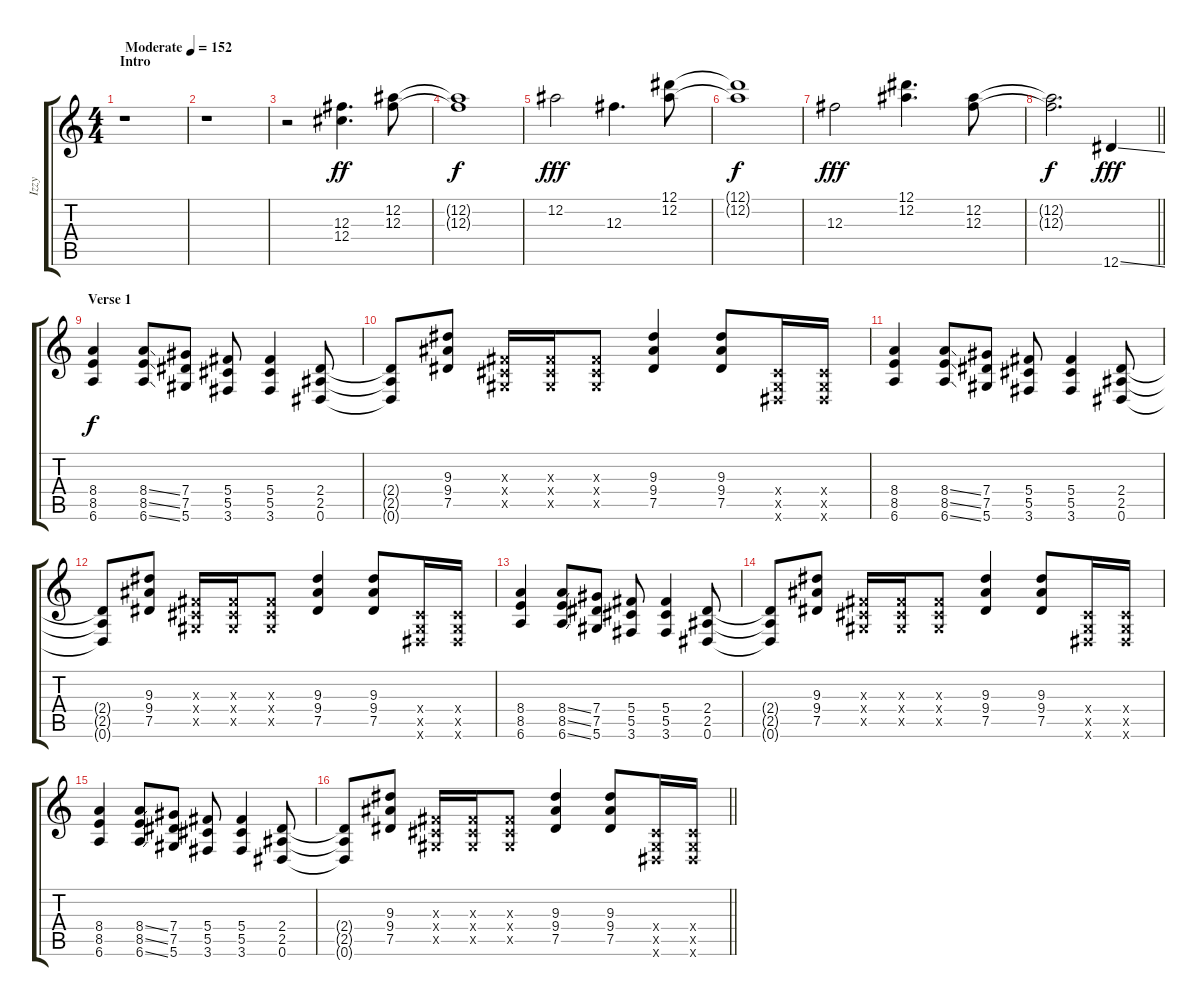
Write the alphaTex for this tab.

\track ("Izzy" "Izzy") {instrument overdrivenguitar}
\staff {score tabs}
\tuning (Eb4 Bb3 Gb3 Db3 Ab2 Eb2) {hide}
\ts (4 4)
\section ("" "Intro")
\tempo (152 "Moderate")
\clef g2
\ks c
r.1{dy ff instrument overdrivenguitar} |
r.1 |
r.2 (12.3 12.4).4{d} (12.2 12.3).8 |
(12.2{t} 12.3{t}).1{dy f} |
12.2.2{dy fff} 12.3.4{d} (12.1 12.2).8 |
(12.1{t} 12.2{t}).1{dy f} |
12.3.2{dy fff} (12.1 12.2).4{d} (12.2 12.3).8 |
\barLineRight lightlight
(12.2{t} 12.3{t}).2{d dy f} 12.6{ss}.4{dy fff} |
\section ("" "Verse 1")
(8.4 8.5 6.6).4{dy f} (8.4{ss} 8.5{ss} 6.6{ss}).8 (7.4 7.5 5.6).8 (5.4 5.5 3.6).8 (5.4 5.5 3.6).4 (2.4 2.5 0.6).8 |
(2.4{t} 2.5{t} 0.6{t}).8 (9.3 9.4 7.5).8 (0.3{x} 0.4{x} 0.5{x}).16 (0.3{x} 0.4{x} 0.5{x}).16 (0.3{x} 0.4{x} 0.5{x}).8 (9.3 9.4 7.5).4 (9.3 9.4 7.5).8 (0.4{x} 0.5{x} 0.6{x}).16 (0.4{x} 0.5{x} 0.6{x}).16 |
(8.4 8.5 6.6).4 (8.4{ss} 8.5{ss} 6.6{ss}).8 (7.4 7.5 5.6).8 (5.4 5.5 3.6).8 (5.4 5.5 3.6).4 (2.4 2.5 0.6).8 |
(2.4{t} 2.5{t} 0.6{t}).8 (9.3 9.4 7.5).8 (0.3{x} 0.4{x} 0.5{x}).16 (0.3{x} 0.4{x} 0.5{x}).16 (0.3{x} 0.4{x} 0.5{x}).8 (9.3 9.4 7.5).4 (9.3 9.4 7.5).8 (0.4{x} 0.5{x} 0.6{x}).16 (0.4{x} 0.5{x} 0.6{x}).16 |
(8.4 8.5 6.6).4 (8.4{ss} 8.5{ss} 6.6{ss}).8 (7.4 7.5 5.6).8 (5.4 5.5 3.6).8 (5.4 5.5 3.6).4 (2.4 2.5 0.6).8 |
(2.4{t} 2.5{t} 0.6{t}).8 (9.3 9.4 7.5).8 (0.3{x} 0.4{x} 0.5{x}).16 (0.3{x} 0.4{x} 0.5{x}).16 (0.3{x} 0.4{x} 0.5{x}).8 (9.3 9.4 7.5).4 (9.3 9.4 7.5).8 (0.4{x} 0.5{x} 0.6{x}).16 (0.4{x} 0.5{x} 0.6{x}).16 |
(8.4 8.5 6.6).4 (8.4{ss} 8.5{ss} 6.6{ss}).8 (7.4 7.5 5.6).8 (5.4 5.5 3.6).8 (5.4 5.5 3.6).4 (2.4 2.5 0.6).8 |
\barLineRight lightlight
(2.4{t} 2.5{t} 0.6{t}).8 (9.3 9.4 7.5).8 (0.3{x} 0.4{x} 0.5{x}).16 (0.3{x} 0.4{x} 0.5{x}).16 (0.3{x} 0.4{x} 0.5{x}).8 (9.3 9.4 7.5).4 (9.3 9.4 7.5).8 (0.4{x} 0.5{x} 0.6{x}).16 (0.4{x} 0.5{x} 0.6{x}).16
